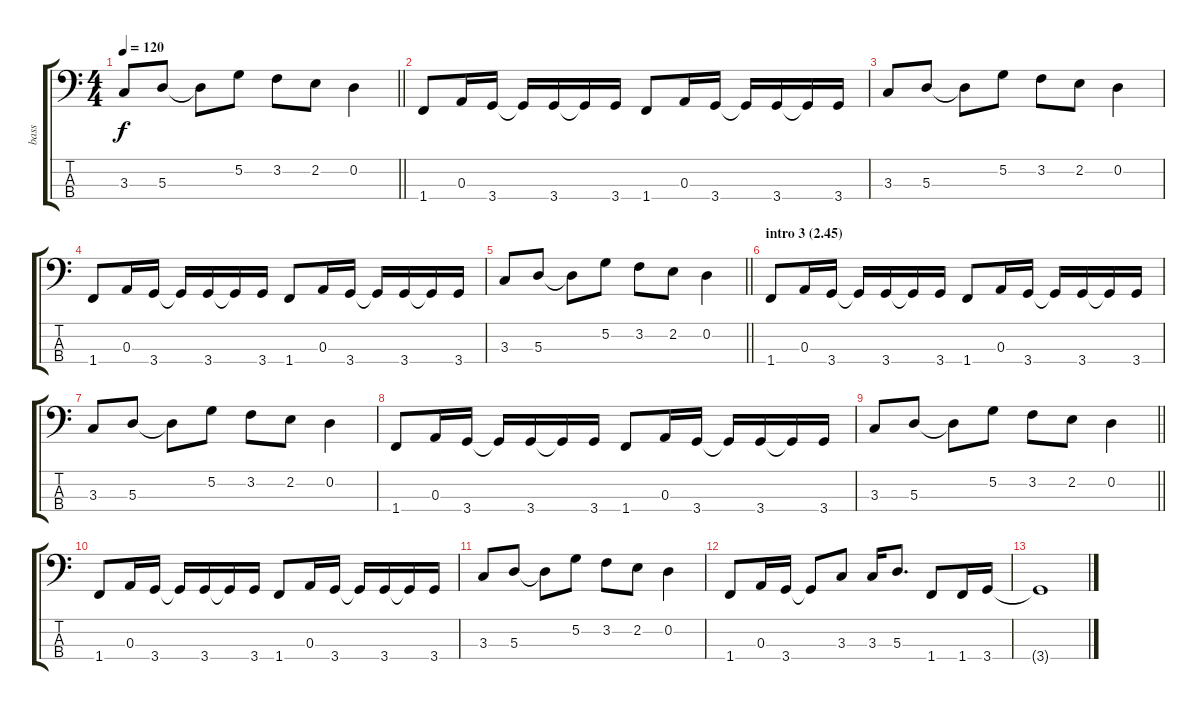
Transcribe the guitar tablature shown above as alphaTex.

\track ("bass" "bass") {instrument electricbasspick}
\staff {score tabs}
\tuning (G2 D2 A1 E1) {hide}
\ts (4 4)
\tempo 120
\clef f4
\barLineRight lightlight
\ks c
3.3.8{dy f} 5.3.8 5.3{t}.8 5.2.8 3.2.8 2.2.8 0.2.4 |
1.4.8 0.3.16 3.4.16 3.4{t}.16 3.4.16 3.4{t}.16 3.4.16 1.4.8 0.3.16 3.4.16 3.4{t}.16 3.4.16 3.4{t}.16 3.4.16 |
3.3.8 5.3.8 5.3{t}.8 5.2.8 3.2.8 2.2.8 0.2.4 |
1.4.8 0.3.16 3.4.16 3.4{t}.16 3.4.16 3.4{t}.16 3.4.16 1.4.8 0.3.16 3.4.16 3.4{t}.16 3.4.16 3.4{t}.16 3.4.16 |
\barLineRight lightlight
3.3.8 5.3.8 5.3{t}.8 5.2.8 3.2.8 2.2.8 0.2.4 |
\section ("" "intro 3 (2.45)")
1.4.8 0.3.16 3.4.16 3.4{t}.16 3.4.16 3.4{t}.16 3.4.16 1.4.8 0.3.16 3.4.16 3.4{t}.16 3.4.16 3.4{t}.16 3.4.16 |
3.3.8 5.3.8 5.3{t}.8 5.2.8 3.2.8 2.2.8 0.2.4 |
1.4.8 0.3.16 3.4.16 3.4{t}.16 3.4.16 3.4{t}.16 3.4.16 1.4.8 0.3.16 3.4.16 3.4{t}.16 3.4.16 3.4{t}.16 3.4.16 |
\barLineRight lightlight
3.3.8 5.3.8 5.3{t}.8 5.2.8 3.2.8 2.2.8 0.2.4 |
1.4.8 0.3.16 3.4.16 3.4{t}.16 3.4.16 3.4{t}.16 3.4.16 1.4.8 0.3.16 3.4.16 3.4{t}.16 3.4.16 3.4{t}.16 3.4.16 |
3.3.8 5.3.8 5.3{t}.8 5.2.8 3.2.8 2.2.8 0.2.4 |
1.4.8 0.3.16 3.4.16 3.4{t}.8 3.3.8 3.3.16 5.3.8{d} 1.4.8 1.4.16 3.4.16 |
3.4{t}.1
